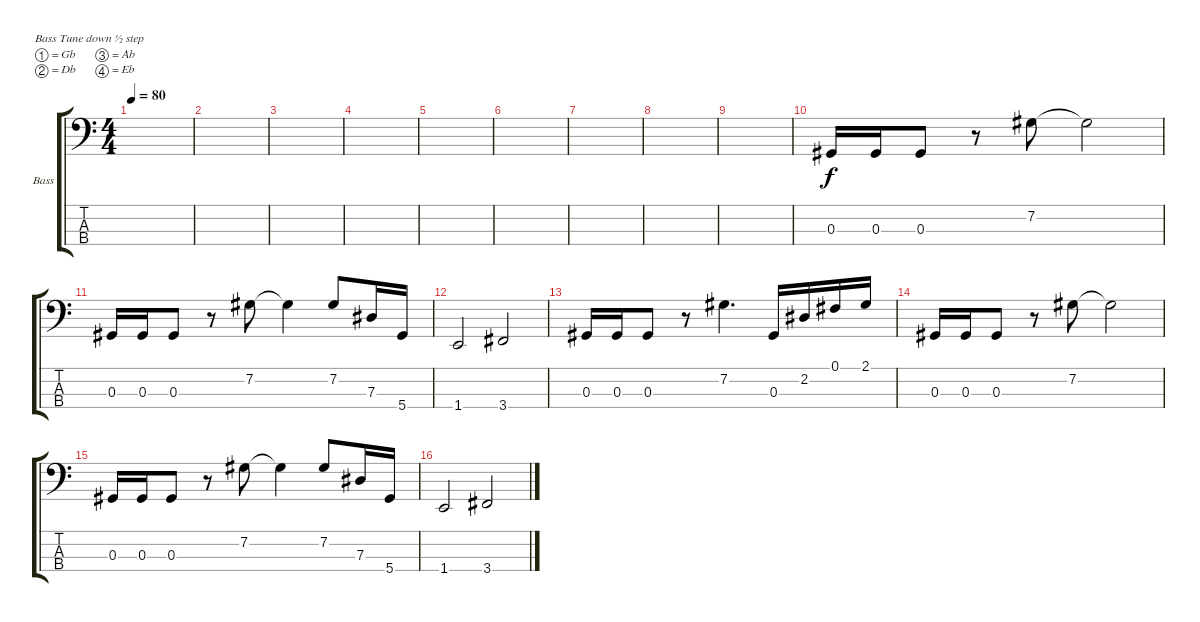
\defaultSystemsLayout 4
\bracketExtendMode groupsimilarinstruments
\firstSystemTrackNameOrientation horizontal
\otherSystemsTrackNameOrientation horizontal
\track ("Dubinin" "Bass") {instrument acousticbass}
\staff {score tabs}
\tuning (Gb2 Db2 Ab1 Eb1)
\ts (4 4)
\tempo 80
\clef f4
\scale
0.485477
\ks c
|
\scale
0.257261 |
\scale
0.257261 |
\scale
0.333333 |
\scale
0.333333 |
\scale
0.333333 |
\scale
0.333333 |
\scale
0.333333 |
\scale
0.333333 |
\scale
0.333333 0.3.16 0.3.16 0.3.8 r.8 7.2.8 7.2{t}.2 |
\scale
0.333333 0.3.16 0.3.16 0.3.8 r.8 7.2.8 7.2{t}.4 7.2.8 7.3.16 5.4.16 |
\scale
0.333333 1.4.2 3.4.2 |
\scale
0.333333 0.3.16 0.3.16 0.3.8 r.8 7.2.4{d} 0.3.16 2.2.16 0.1.16 2.1.16 |
\scale
0.333333 0.3.16 0.3.16 0.3.8 r.8 7.2.8 7.2{t}.2 |
\scale
0.333333 0.3.16 0.3.16 0.3.8 r.8 7.2.8 7.2{t}.4 7.2.8 7.3.16 5.4.16 |
\scale
0.333333 1.4.2 3.4.2
